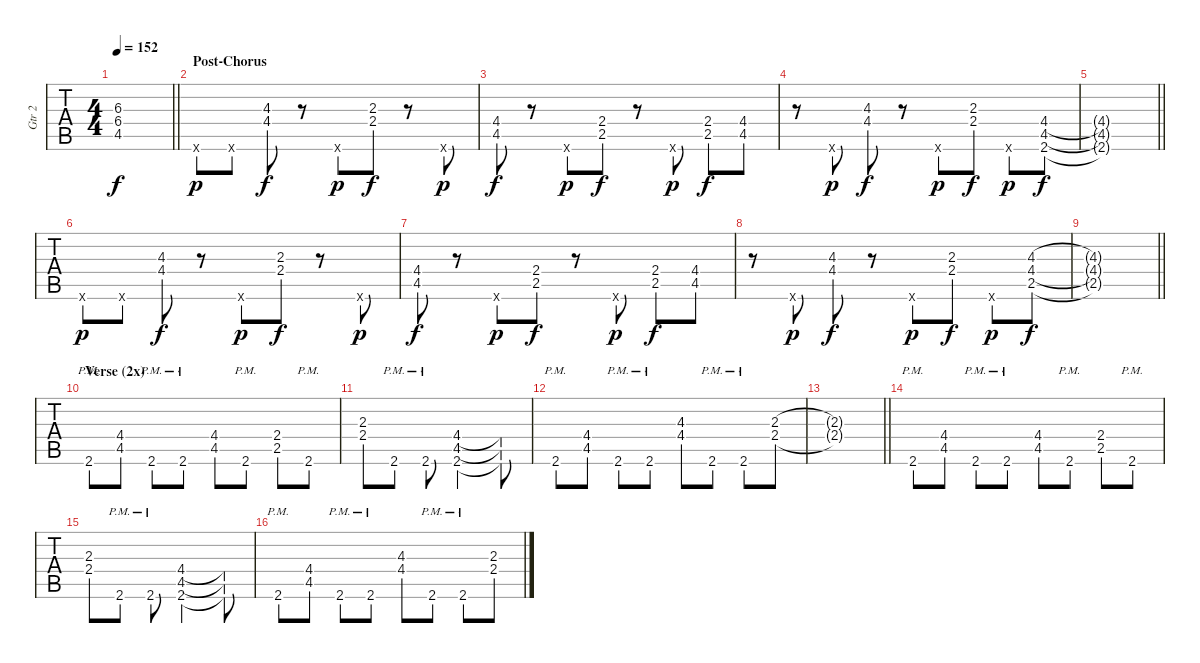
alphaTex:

\track ("Gtr 2" "Gtr 2") {instrument distortionguitar}
\staff {tabs}
\tuning (E4 B3 G3 D3 A2 E2) {hide}
\ts (4 4)
\tempo 152
\clef g2
\barLineRight lightlight
\ks c
(6.3 6.4 4.5).1{dy f} |
\section ("" "Post-Chorus")
0.6{x}.8{dy p} 0.6{x}.8 (4.3 4.4).8{dy f} r.8 0.6{x}.8{dy p} (2.3 2.4).8{dy f} r.8 0.6{x}.8{dy p} |
(4.4 4.5).8{dy f} r.8 0.6{x}.8{dy p} (2.4 2.5).8{dy f} r.8 0.6{x}.8{dy p} (2.4 2.5).8{dy f} (4.4 4.5).8 |
r.8 0.6{x}.8{dy p} (4.3 4.4).8{dy f} r.8 0.6{x}.8{dy p} (2.3 2.4).8{dy f} 0.6{x}.8{dy p} (4.4 4.5 2.6).8{dy f} |
\barLineRight lightlight
(4.4{t} 4.5{t} 2.6{t}).1 |
0.6{x}.8{dy p} 0.6{x}.8 (4.3 4.4).8{dy f} r.8 0.6{x}.8{dy p} (2.3 2.4).8{dy f} r.8 0.6{x}.8{dy p} |
(4.4 4.5).8{dy f} r.8 0.6{x}.8{dy p} (2.4 2.5).8{dy f} r.8 0.6{x}.8{dy p} (2.4 2.5).8{dy f} (4.4 4.5).8 |
r.8 0.6{x}.8{dy p} (4.3 4.4).8{dy f} r.8 0.6{x}.8{dy p} (2.3 2.4).8{dy f} 0.6{x}.8{dy p} (4.3 4.4 2.5).8{dy f} |
\barLineRight lightlight
(4.3{t} 4.4{t} 2.5{t}).1 |
\section ("" "Verse (2x)")
2.6{pm}.8 (4.4 4.5).8 2.6{pm}.8 2.6{pm}.8 (4.4 4.5).8 2.6{pm}.8 (2.4 2.5).8 2.6{pm}.8 |
(2.3 2.4).8 2.6{pm}.8 2.6{pm}.8 (4.4 4.5 2.6).2 (4.4{t} 4.5{t} 2.6{t}).8 |
2.6{pm}.8 (4.4 4.5).8 2.6{pm}.8 2.6{pm}.8 (4.3 4.4).8 2.6{pm}.8 2.6{pm}.8 (2.3 2.4).8 |
\barLineRight lightlight
(2.3{t} 2.4{t}).1 |
2.6{pm}.8 (4.4 4.5).8 2.6{pm}.8 2.6{pm}.8 (4.4 4.5).8 2.6{pm}.8 (2.4 2.5).8 2.6{pm}.8 |
(2.3 2.4).8 2.6{pm}.8 2.6{pm}.8 (4.4 4.5 2.6).2 (4.4{t} 4.5{t} 2.6{t}).8 |
2.6{pm}.8 (4.4 4.5).8 2.6{pm}.8 2.6{pm}.8 (4.3 4.4).8 2.6{pm}.8 2.6{pm}.8 (2.3 2.4).8
